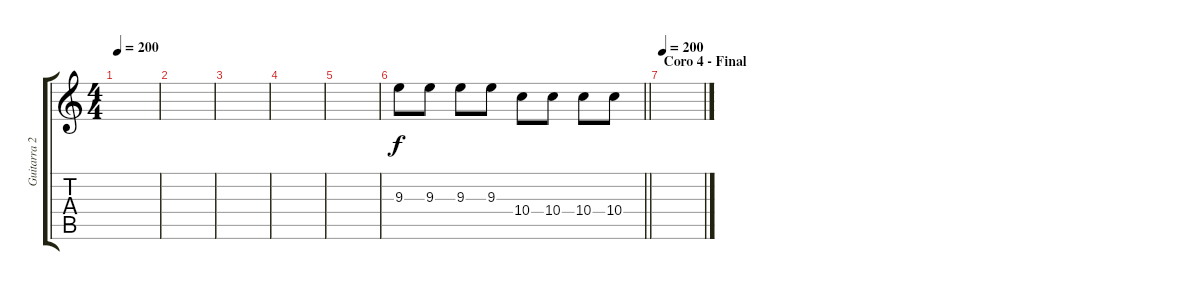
\track ("Guitarra 2da" "Guitarra 2") {instrument distortionguitar}
\staff {score tabs}
\tuning (E4 B3 G3 D3 A2 E2) {hide}
\ts (4 4)
\tempo 200
\clef g2
\ks c
|
|
|
|
|
\barLineRight lightlight
9.3.8 9.3.8 9.3.8 9.3.8 10.4.8 10.4.8 10.4.8 10.4.8 |
\section ("" "Coro 4 - Final")
\tempo 200
